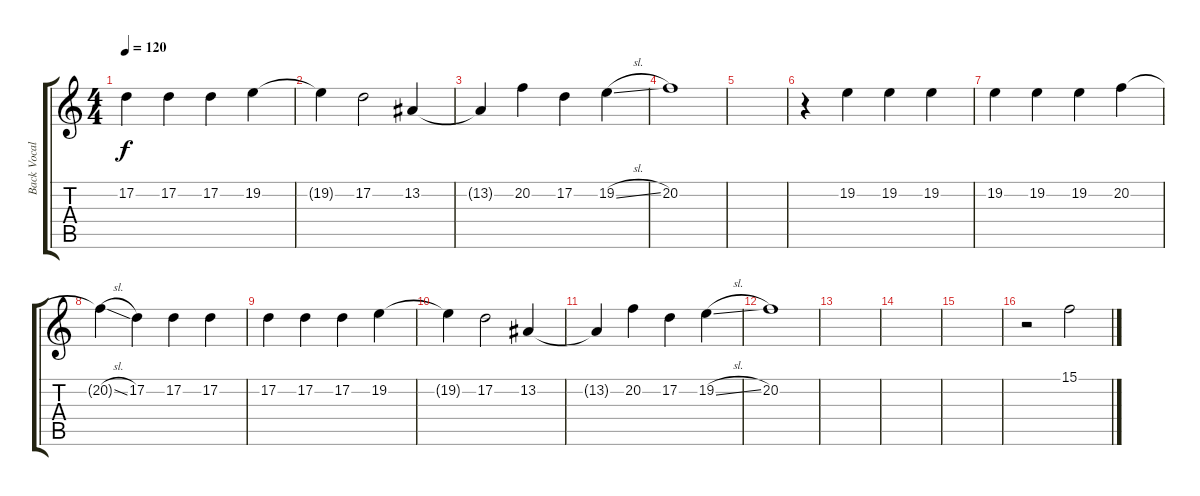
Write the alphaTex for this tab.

\track ("Back Vocal" "Back Vocal") {instrument lead2sawtooth}
\staff {score tabs}
\tuning (D4 A3 F3 C3 G2 D2) {hide}
\ts (4 4)
\tempo 120
\clef g2
\ks c
17.2.4{dy f} 17.2.4 17.2.4 19.2.4 |
19.2{t}.4 17.2.2 13.2.4 |
13.2{t}.4 20.2.4 17.2.4 19.2{sl}.4 |
20.2.1 |
|
r.4 19.2.4 19.2.4 19.2.4 |
19.2.4 19.2.4 19.2.4 20.2.4 |
20.2{sl t}.4 17.2.4 17.2.4 17.2.4 |
17.2.4 17.2.4 17.2.4 19.2.4 |
19.2{t}.4 17.2.2 13.2.4 |
13.2{t}.4 20.2.4 17.2.4 19.2{sl}.4 |
20.2.1 |
|
|
|
r.2 15.1.2
